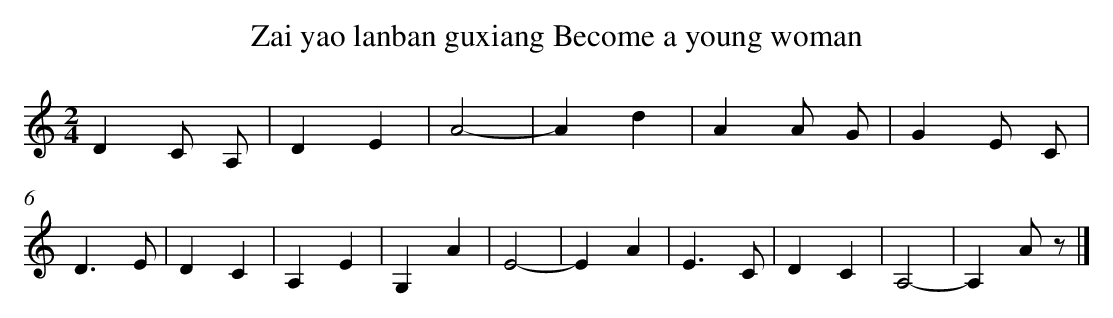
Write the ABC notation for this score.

X:1
T: Zai yao lanban guxiang Become a young woman
L: 1/4
M: 2/4
K: C
DC/ A,/ [I:setbarnb 1]|
DE |
A2- |
Ad |
AA/ G/ |
GE/ C/ |
D3/E/ |
DC |
A,E |
G,A |
E2- |
EA |
E3/C/ |
DC |
A,2- |
A,A/ z/ |]
